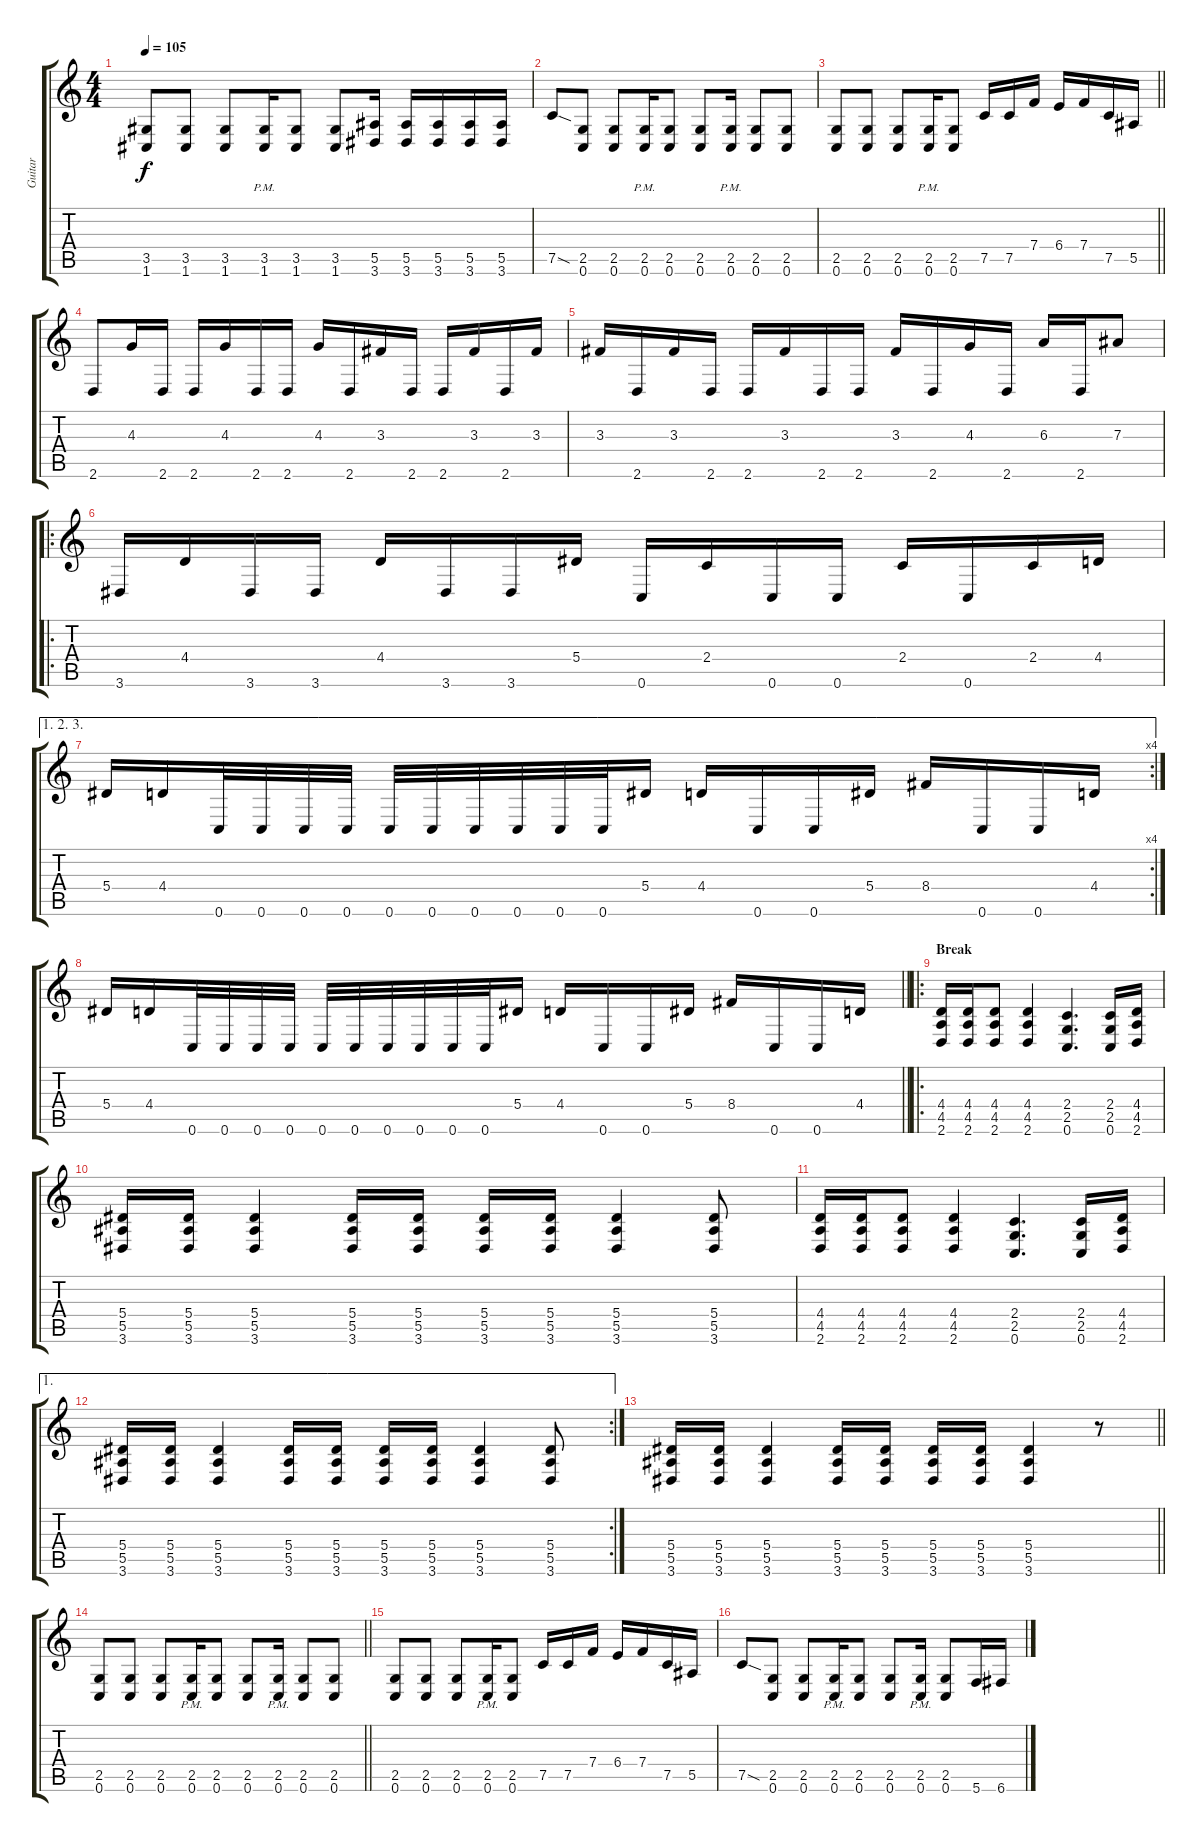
\track ("Guitar" "Guitar") {instrument distortionguitar}
\staff {score tabs}
\tuning (C4 G3 Eb3 Bb2 F2 C2) {hide}
\ts (4 4)
\tempo 105
\clef g2
\ks c
(3.5 1.6).8{dy f} (3.5 1.6).8 (3.5 1.6).8 (3.5{pm} 1.6{pm}).16 (3.5 1.6).8 (3.5 1.6).8 (5.5 3.6).16 (5.5 3.6).16 (5.5 3.6).16 (5.5 3.6).16 (5.5 3.6).16 |
7.5{sod}.8 (2.5 0.6).8 (2.5 0.6).8 (2.5{pm} 0.6{pm}).16 (2.5 0.6).8 (2.5 0.6).8 (2.5{pm} 0.6{pm}).16 (2.5 0.6).8 (2.5 0.6).8 |
\barLineRight lightlight
(2.5 0.6).8 (2.5 0.6).8 (2.5 0.6).8 (2.5{pm} 0.6{pm}).16 (2.5 0.6).8 7.5.16 7.5.16 7.4.16 6.4.16 7.4.16 7.5.16 5.5.16 |
\section ("" "")
2.6.8 4.3.16 2.6.16 2.6.16 4.3.16 2.6.16 2.6.16 4.3.16 2.6.16 3.3.16 2.6.16 2.6.16 3.3.16 2.6.16 3.3.16 |
3.3.16 2.6.16 3.3.16 2.6.16 2.6.16 3.3.16 2.6.16 2.6.16 3.3.16 2.6.16 4.3.16 2.6.16 6.3.16 2.6.16 7.3.8 |
\ro
3.6.16 4.4.16 3.6.16 3.6.16 4.4.16 3.6.16 3.6.16 5.4.16 0.6.16 2.4.16 0.6.16 0.6.16 2.4.16 0.6.16 2.4.16 4.4.16 |
\ae (1 2 3)
\rc 4
5.4.16 4.4.16 0.6.32 0.6.32 0.6.32 0.6.32 0.6.32 0.6.32 0.6.32 0.6.32 0.6.32 0.6.32 5.4.16 4.4.16 0.6.16 0.6.16 5.4.16 8.4.16 0.6.16 0.6.16 4.4.16 |
\barLineRight lightlight
5.4.16 4.4.16 0.6.32 0.6.32 0.6.32 0.6.32 0.6.32 0.6.32 0.6.32 0.6.32 0.6.32 0.6.32 5.4.16 4.4.16 0.6.16 0.6.16 5.4.16 8.4.16 0.6.16 0.6.16 4.4.16 |
\ro
\section ("" "Break")
(4.4 4.5 2.6).16 (4.4 4.5 2.6).16 (4.4 4.5 2.6).8 (4.4 4.5 2.6).4 (2.4 2.5 0.6).4{d} (2.4 2.5 0.6).16 (4.4 4.5 2.6).16 |
(5.4 5.5 3.6).16 (5.4 5.5 3.6).16 (5.4 5.5 3.6).4 (5.4 5.5 3.6).16 (5.4 5.5 3.6).16 (5.4 5.5 3.6).16 (5.4 5.5 3.6).16 (5.4 5.5 3.6).4 (5.4 5.5 3.6).8 |
(4.4 4.5 2.6).16 (4.4 4.5 2.6).16 (4.4 4.5 2.6).8 (4.4 4.5 2.6).4 (2.4 2.5 0.6).4{d} (2.4 2.5 0.6).16 (4.4 4.5 2.6).16 |
\ae 1
\rc 2
(5.4 5.5 3.6).16 (5.4 5.5 3.6).16 (5.4 5.5 3.6).4 (5.4 5.5 3.6).16 (5.4 5.5 3.6).16 (5.4 5.5 3.6).16 (5.4 5.5 3.6).16 (5.4 5.5 3.6).4 (5.4 5.5 3.6).8 |
\barLineRight lightlight
(5.4 5.5 3.6).16 (5.4 5.5 3.6).16 (5.4 5.5 3.6).4 (5.4 5.5 3.6).16 (5.4 5.5 3.6).16 (5.4 5.5 3.6).16 (5.4 5.5 3.6).16 (5.4 5.5 3.6).4 r.8 |
\section ("" "")
\barLineRight lightlight
(2.5 0.6).8 (2.5 0.6).8 (2.5 0.6).8 (2.5{pm} 0.6{pm}).16 (2.5 0.6).8 (2.5 0.6).8 (2.5{pm} 0.6{pm}).16 (2.5 0.6).8 (2.5 0.6).8 |
(2.5 0.6).8 (2.5 0.6).8 (2.5 0.6).8 (2.5{pm} 0.6{pm}).16 (2.5 0.6).8 7.5.16 7.5.16 7.4.16 6.4.16 7.4.16 7.5.16 5.5.16 |
7.5{sod}.8 (2.5 0.6).8 (2.5 0.6).8 (2.5{pm} 0.6{pm}).16 (2.5 0.6).8 (2.5 0.6).8 (2.5{pm} 0.6{pm}).16 (2.5 0.6).8 5.6.16 6.6.16
